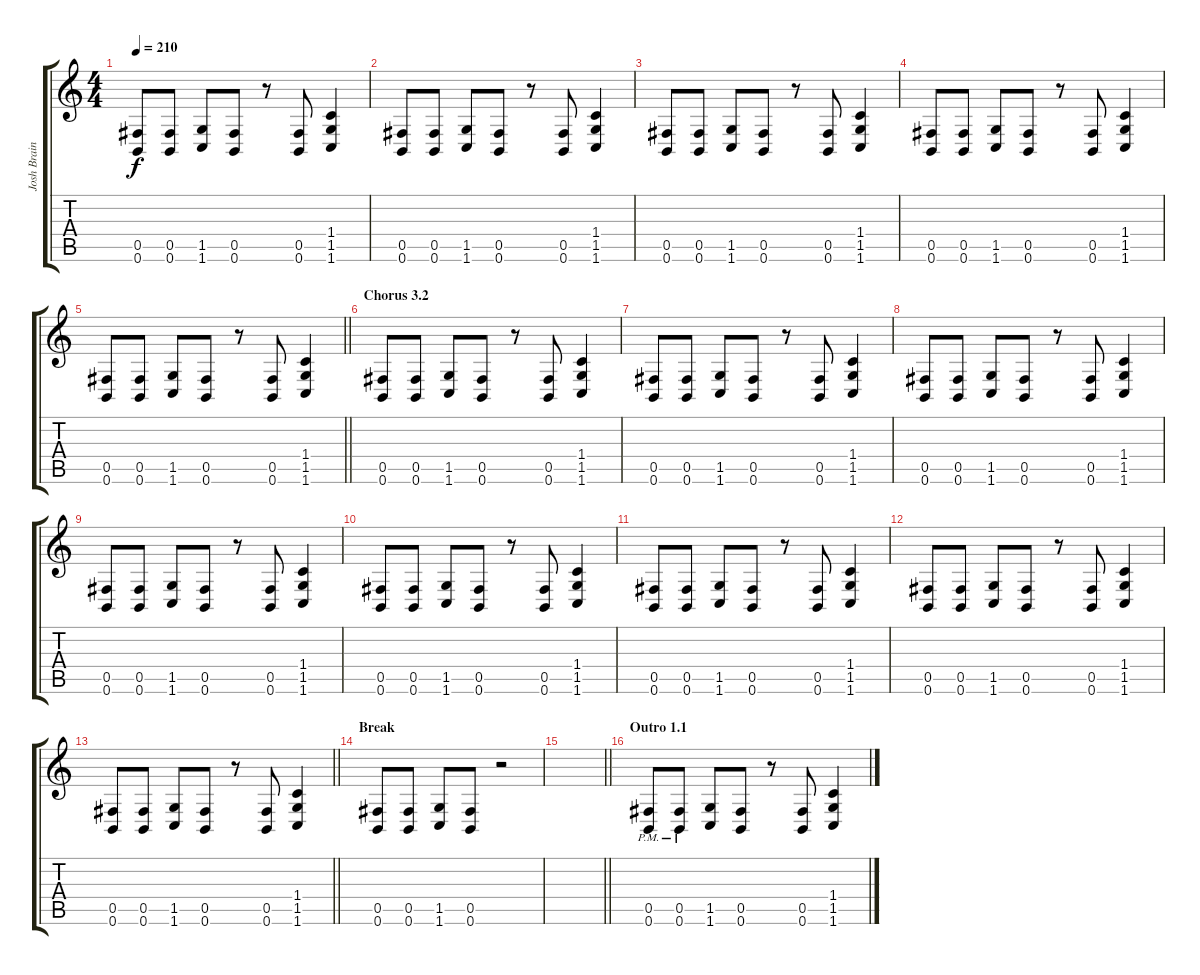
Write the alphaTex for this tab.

\track ("Josh Brainard" "Josh Brain") {instrument distortionguitar}
\staff {score tabs}
\tuning (Db4 Ab3 E3 B2 Gb2 B1) {hide}
\ts (4 4)
\tempo 210
\clef g2
\ks c
(0.5 0.6).8{dy f} (0.5 0.6).8 (1.5 1.6).8 (0.5 0.6).8 r.8 (0.5 0.6).8 (1.4 1.5 1.6).4 |
(0.5 0.6).8 (0.5 0.6).8 (1.5 1.6).8 (0.5 0.6).8 r.8 (0.5 0.6).8 (1.4 1.5 1.6).4 |
(0.5 0.6).8 (0.5 0.6).8 (1.5 1.6).8 (0.5 0.6).8 r.8 (0.5 0.6).8 (1.4 1.5 1.6).4 |
(0.5 0.6).8 (0.5 0.6).8 (1.5 1.6).8 (0.5 0.6).8 r.8 (0.5 0.6).8 (1.4 1.5 1.6).4 |
\barLineRight lightlight
(0.5 0.6).8 (0.5 0.6).8 (1.5 1.6).8 (0.5 0.6).8 r.8 (0.5 0.6).8 (1.4 1.5 1.6).4 |
\section ("" "Chorus 3.2")
(0.5 0.6).8{volume 13} (0.5 0.6).8 (1.5 1.6).8 (0.5 0.6).8 r.8 (0.5 0.6).8 (1.4 1.5 1.6).4 |
(0.5 0.6).8 (0.5 0.6).8 (1.5 1.6).8 (0.5 0.6).8 r.8 (0.5 0.6).8 (1.4 1.5 1.6).4 |
(0.5 0.6).8 (0.5 0.6).8 (1.5 1.6).8 (0.5 0.6).8 r.8 (0.5 0.6).8 (1.4 1.5 1.6).4 |
(0.5 0.6).8 (0.5 0.6).8 (1.5 1.6).8 (0.5 0.6).8 r.8 (0.5 0.6).8 (1.4 1.5 1.6).4 |
(0.5 0.6).8 (0.5 0.6).8 (1.5 1.6).8 (0.5 0.6).8 r.8 (0.5 0.6).8 (1.4 1.5 1.6).4 |
(0.5 0.6).8 (0.5 0.6).8 (1.5 1.6).8 (0.5 0.6).8 r.8 (0.5 0.6).8 (1.4 1.5 1.6).4 |
(0.5 0.6).8 (0.5 0.6).8 (1.5 1.6).8 (0.5 0.6).8 r.8 (0.5 0.6).8 (1.4 1.5 1.6).4 |
\barLineRight lightlight
(0.5 0.6).8 (0.5 0.6).8 (1.5 1.6).8 (0.5 0.6).8 r.8 (0.5 0.6).8 (1.4 1.5 1.6).4 |
\section ("" "Break")
(0.5 0.6).8 (0.5 0.6).8 (1.5 1.6).8 (0.5 0.6).8 r.2 |
\barLineRight lightlight
|
\section ("" "Outro 1.1")
(0.5{pm} 0.6{pm}).8 (0.5{pm} 0.6{pm}).8 (1.5 1.6).8 (0.5 0.6).8 r.8 (0.5 0.6).8 (1.4 1.5 1.6).4
